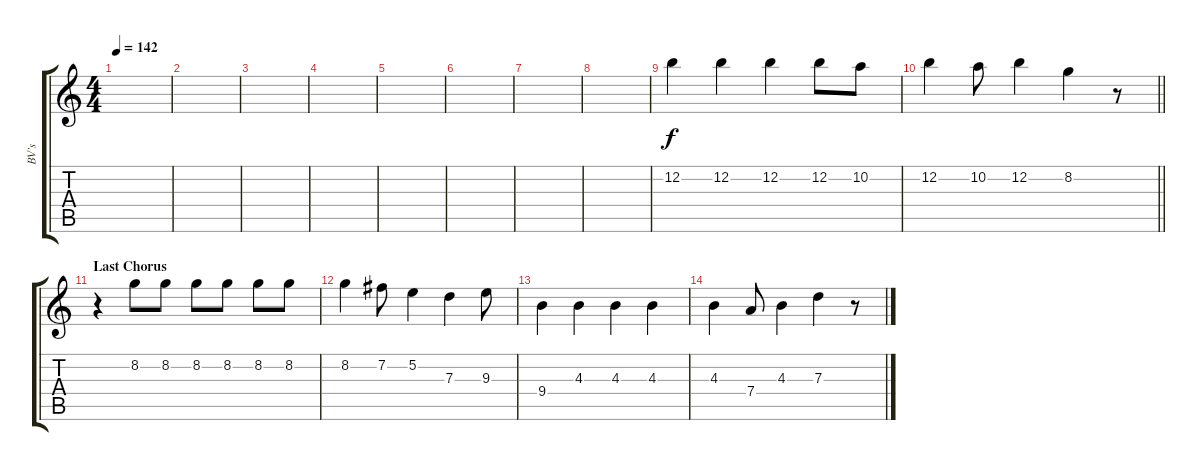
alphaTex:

\track ("BV's" "BV's") {instrument electricguitarclean}
\staff {score tabs}
\tuning (E4 B3 G3 D3 A2 E2) {hide}
\ts (4 4)
\tempo 142
\clef g2
\ks c
|
|
|
|
|
|
|
|
12.2.4 12.2.4 12.2.4 12.2.8 10.2.8 |
\barLineRight lightlight
12.2.4 10.2.8 12.2.4 8.2.4 r.8 |
\section ("" "Last Chorus")
r.4 8.2.8 8.2.8 8.2.8 8.2.8 8.2.8 8.2.8 |
8.2.4 7.2.8 5.2.4 7.3.4 9.3.8 |
9.4.4 4.3.4 4.3.4 4.3.4 |
4.3.4 7.4.8 4.3.4 7.3.4 r.8
